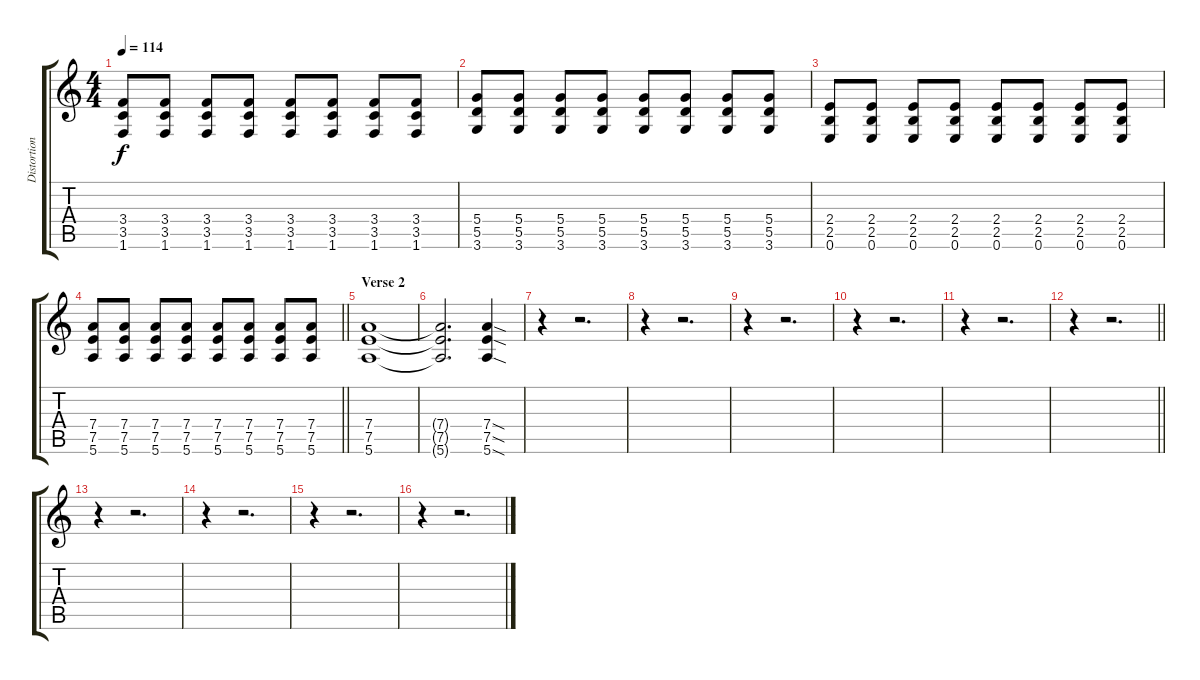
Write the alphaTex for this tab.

\track ("Distortion 1" "Distortion") {instrument distortionguitar}
\staff {score tabs}
\tuning (E4 B3 G3 D3 A2 E2) {hide}
\ts (4 4)
\tempo 114
\clef g2
\ks c
(3.4 3.5 1.6).8{dy f} (3.4 3.5 1.6).8 (3.4 3.5 1.6).8 (3.4 3.5 1.6).8 (3.4 3.5 1.6).8 (3.4 3.5 1.6).8 (3.4 3.5 1.6).8 (3.4 3.5 1.6).8 |
(5.4 5.5 3.6).8 (5.4 5.5 3.6).8 (5.4 5.5 3.6).8 (5.4 5.5 3.6).8 (5.4 5.5 3.6).8 (5.4 5.5 3.6).8 (5.4 5.5 3.6).8 (5.4 5.5 3.6).8 |
(2.4 2.5 0.6).8 (2.4 2.5 0.6).8 (2.4 2.5 0.6).8 (2.4 2.5 0.6).8 (2.4 2.5 0.6).8 (2.4 2.5 0.6).8 (2.4 2.5 0.6).8 (2.4 2.5 0.6).8 |
\barLineRight lightlight
(7.4 7.5 5.6).8 (7.4 7.5 5.6).8 (7.4 7.5 5.6).8 (7.4 7.5 5.6).8 (7.4 7.5 5.6).8 (7.4 7.5 5.6).8 (7.4 7.5 5.6).8 (7.4 7.5 5.6).8 |
\section ("" "Verse 2")
(7.4 7.5 5.6).1 |
(7.4{t} 7.5{t} 5.6{t}).2{d} (7.4{sod} 7.5{sod} 5.6{sod}).4 |
r.4 r.2{d} |
r.4 r.2{d} |
r.4 r.2{d} |
r.4 r.2{d} |
r.4 r.2{d} |
\barLineRight lightlight
r.4 r.2{d} |
r.4 r.2{d} |
r.4 r.2{d} |
r.4 r.2{d} |
r.4 r.2{d}
